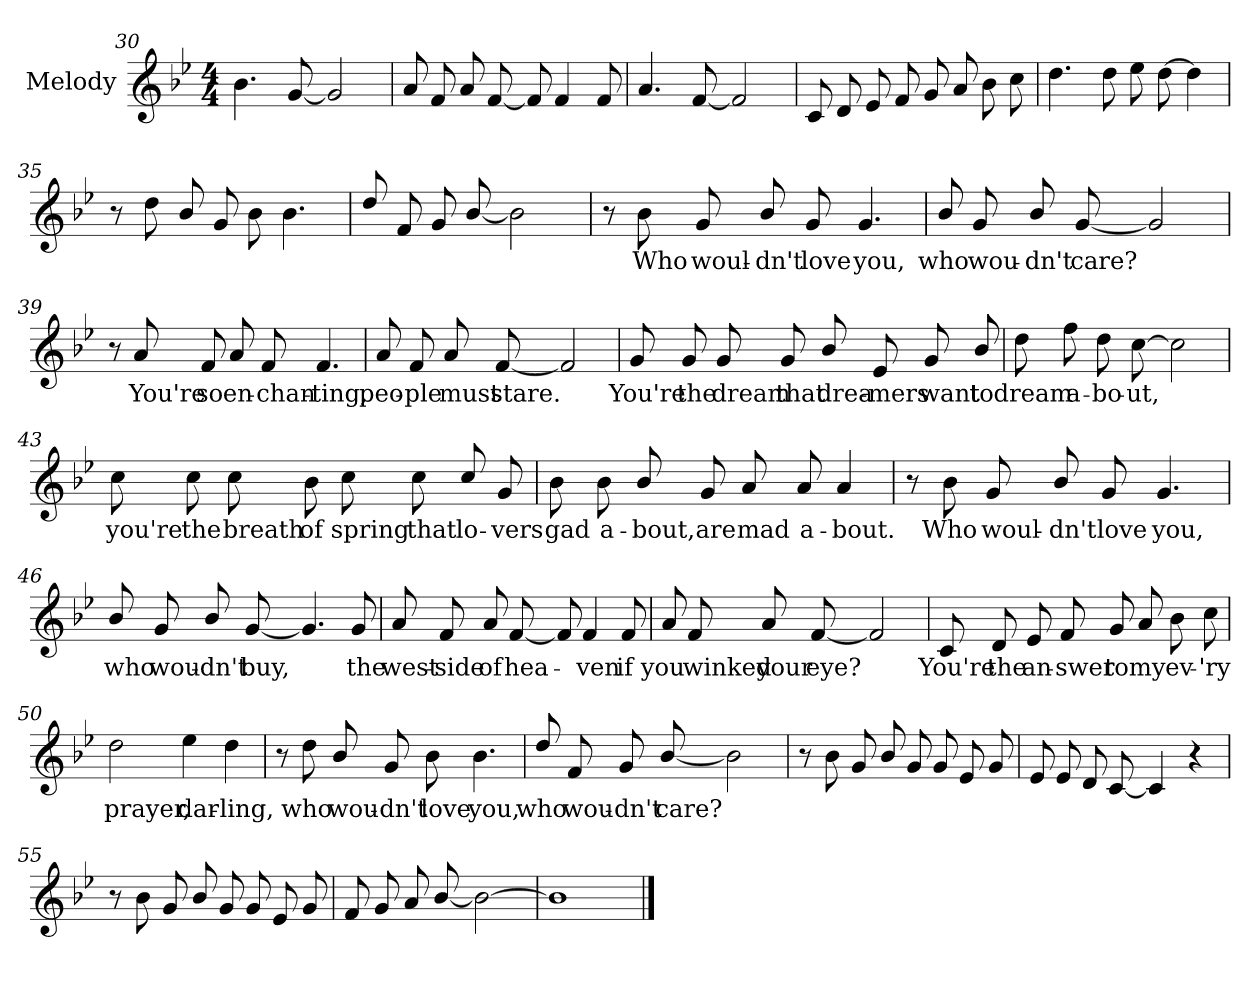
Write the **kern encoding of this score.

**kern	**text
*part1	*part1
*staff1	*staff1
*I"Melody	*
!!LO:PB:g=z
*clefG2	*
*k[b-e-]	*
*M4/4	*
=30	=30
4.b-\	.
[<8g/	.
2g/]	.
=31	=31
8a/L	.
8f/	.
8a/L	.
[<8f/	.
8f/]	.
4f/	.
8f/	.
=32	=32
4.a/	.
[<8f/	.
2f/]	.
=33	=33
8c/L	.
8d/	.
8e-/L	.
8f/	.
8g/L	.
8a/	.
8b-\L	.
8cc\	.
!!LO:LB:g=z
=34	=34
4.dd\	.
8dd\	.
8ee-\L	.
[>8dd\	.
4dd\]	.
=35	=35
8r	.
8dd\	.
8b-/L	.
8g/	.
8b-\	.
4.b-\	.
=36	=36
8dd/L	.
8f/	.
8g/L	.
[>8b-/	.
2b-\]	.
=37	=37
8r	.
8b-\	Who
8g/L	woul-
8b-/	dn't
8g/	love
4.g/	you,
!!LO:LB:g=z
=38	=38
8b-/L	who
8g/	wou-
8b-/L	dn't
[<8g/	care?
2g/]	.
=39	=39
8r	.
8a/	You're
8f/L	so
8a/	en-
8f/	chan-
4.f/	ting,
=40	=40
8a/L	peo-
8f/	ple
8a/L	must
[<8f/	stare.
2f/]	.
!!LO:LB:g=z
=41	=41
8g/L	You're
8g/	the
8g/L	dream
8g/	that
8b-/L	drea-
8e-/	mers
8g/L	want
8b-/	to
=42	=42
8dd\L	dream
8ff\	a-
8dd\L	bo-
[>8cc\	ut,
2cc\]	.
!!LO:LB:g=z
=43	=43
8cc\L	you're
8cc\	the
8cc\L	breath
8b-\	of
8cc\L	spring
8cc\	that
8cc/L	lo-
8g/	vers
=44	=44
8b-\L	gad
8b-\	a-
8b-/L	bout,
8g/	are
8a/L	mad
8a/	a-
4a/	bout.
!!LO:LB:g=z
=45	=45
8r	.
8b-\	Who
8g/L	woul-
8b-/	dn't
8g/	love
4.g/	you,
=46	=46
8b-/L	who
8g/	wou-
8b-/L	dn't
[<8g/	buy,
4.g/]	.
8g/	the
=47	=47
8a/L	west-
8f/	side
8a/L	of
[<8f/	hea-
8f/]	.
4f/	ven
8f/	if
!!LO:LB:g=z
=48	=48
8a/L	you
8f/	winked
8a/L	your
[<8f/	eye?
2f/]	.
=49	=49
8c/L	You're
8d/	the
8e-/L	an-
8f/	swer
8g/L	to
8a/	my
8b-\L	ev-
8cc\	'ry
=50	=50
2dd\	prayer,
4ee-\	dar-
4dd\	ling,
!!LO:LB:g=z
=51	=51
8r	.
8dd\	who
8b-/L	wou-
8g/	dn't
8b-\	love
4.b-\	you,
=52	=52
8dd/L	who
8f/	wou-
8g/L	dn't
[>8b-/	care?
2b-\]	.
=53	=53
8r	.
8b-\	.
8g/L	.
8b-/	.
8g/L	.
8g/	.
8e-/L	.
8g/	.
!!LO:LB:g=z
=54	=54
8e-/L	.
8e-/	.
8d/L	.
[<8c/	.
4c/]	.
4r	.
=55	=55
8r	.
8b-\	.
8g/L	.
8b-/	.
8g/L	.
8g/	.
8e-/L	.
8g/	.
=56	=56
8f/L	.
8g/	.
8a/L	.
[>8b-/	.
2b-\_>	.
=57	=57
1b-]	.
==	==
*-	*-
